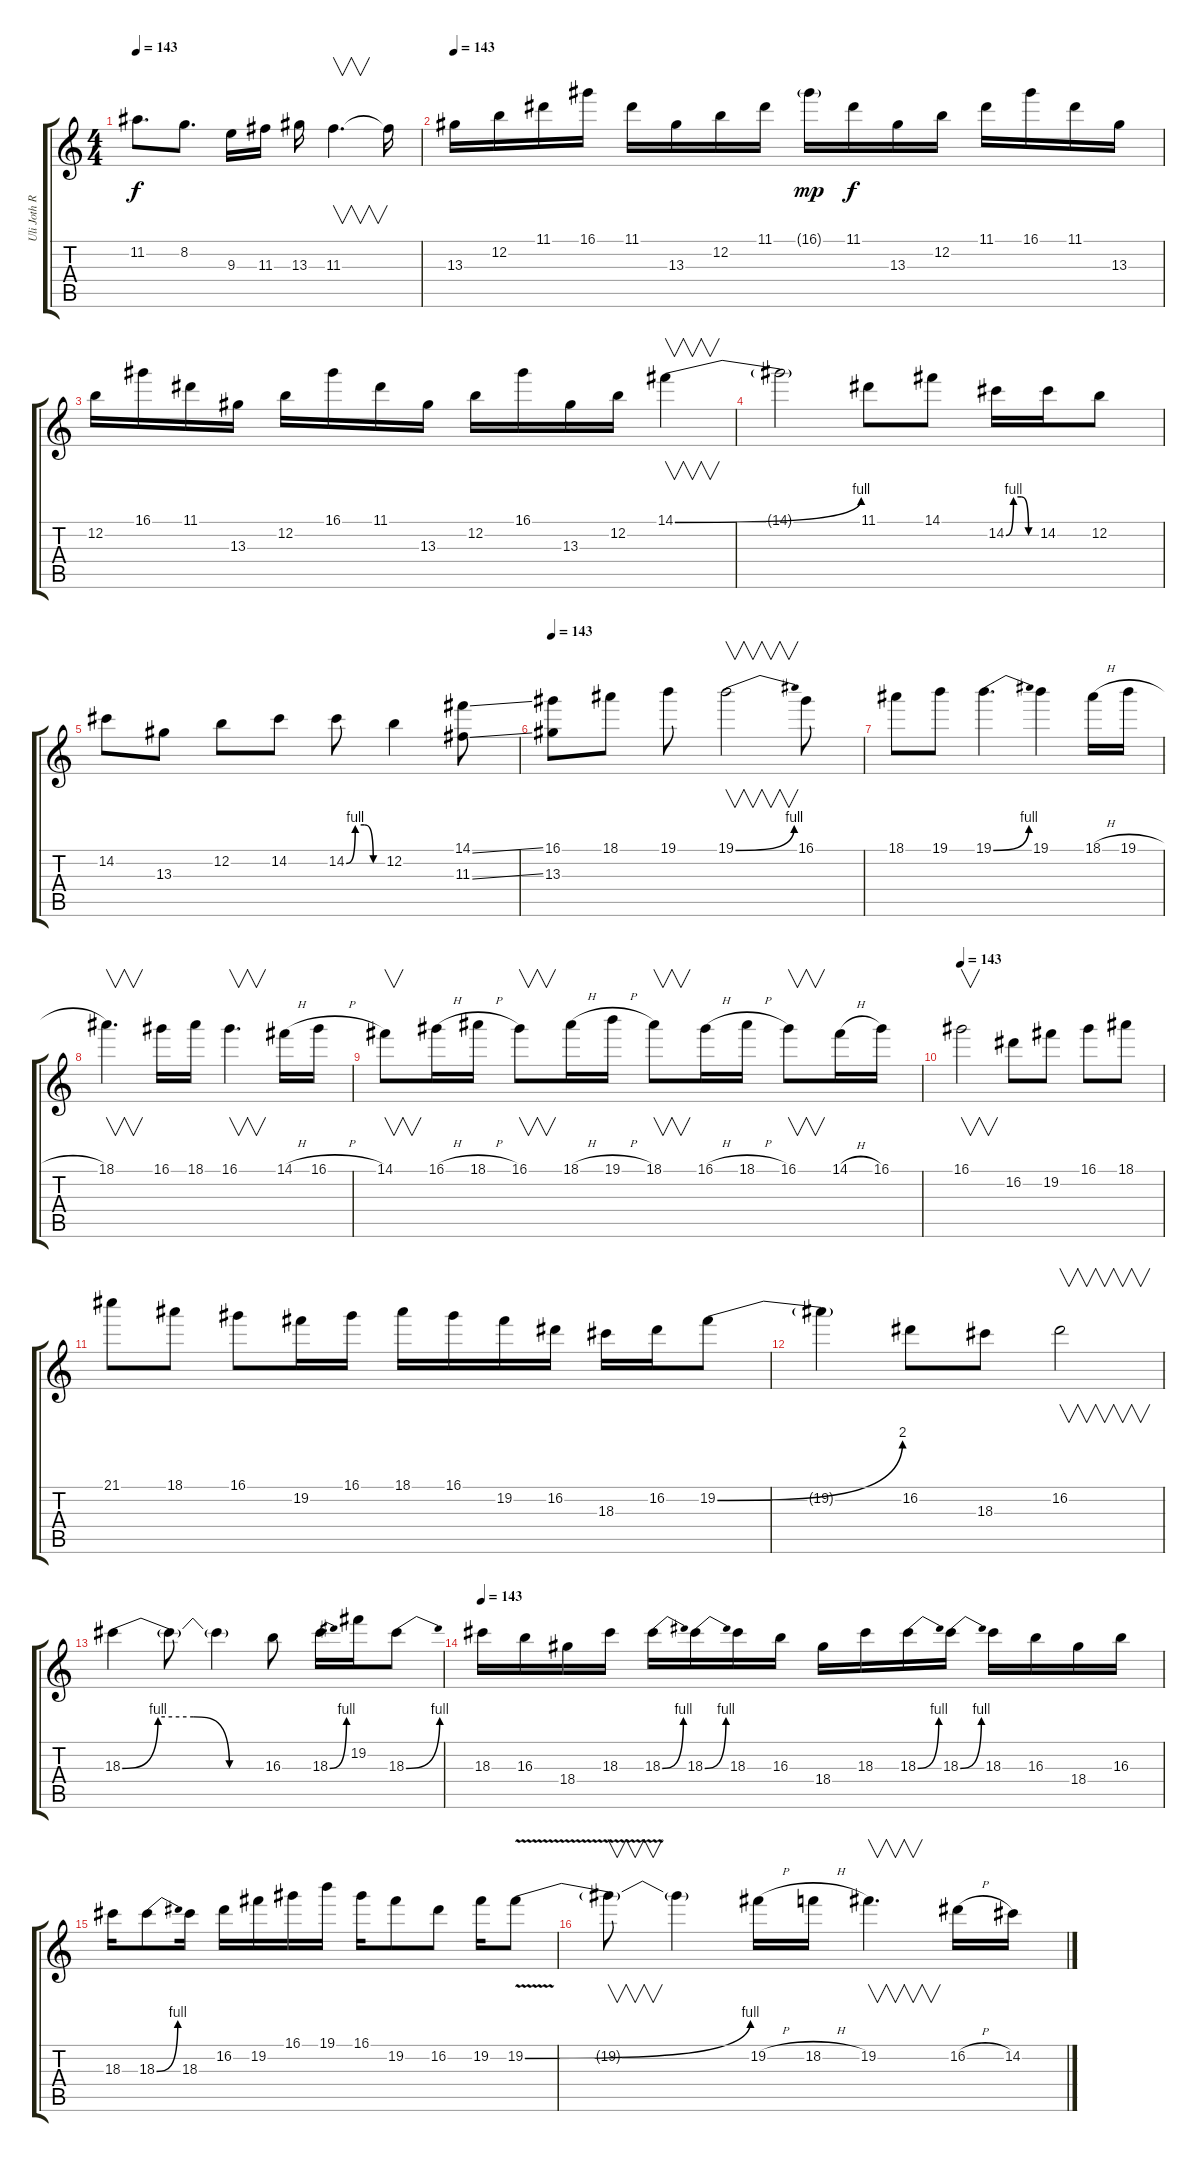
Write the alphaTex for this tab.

\track ("Uli Joth Roth" "Uli Joth R") {instrument distortionguitar}
\staff {score tabs}
\tuning (E4 B3 G3 D3 A2 E2) {hide}
\ts (4 4)
\tempo 143
\clef g2
\ks c
11.2.8{d dy f} 8.2.8{d} 9.3.16 11.3.16 13.3.16 11.3.4{v d} 11.3{t}.16 |
\tempo 143
13.3.16 12.2.16 11.1.16 16.1.16 11.1.16 13.3.16 12.2.16 11.1.16 16.1{g}.16{dy mp} 11.1.16{dy f} 13.3.16 12.2.16 11.1.16 16.1.16 11.1.16 13.3.16 |
12.2.16 16.1.16 11.1.16 13.3.16 12.2.16 16.1.16 11.1.16 13.3.16 12.2.16 16.1.16 13.3.16 12.2.16 14.1{be (bend 0 0 60 4)}.4{v} |
14.1{t}.2 11.1.8 14.1.8 14.2{be (custom 0 0 15 4 30 4 45 0 60 0)}.16 14.2.16 12.2.8 |
14.2.8 13.3.8 12.2.8 14.2.8 14.2{be (custom 0 0 15 4 30 4 45 0 60 0)}.8 12.2.4 (14.1{ss} 11.3{ss}).8 |
\tempo 143
(16.1 13.3).8 18.1.8 19.1.8 19.1{be (bend 0 0 60 4)}.2{v} 16.1.8 |
18.1.8 19.1.8 19.1{be (bend 0 0 60 4)}.4{d} 19.1.4 18.1{h}.16 19.1{h}.16 |
18.1.4{v d} 16.1.16 18.1.16 16.1.4{v d} 14.1{h}.16 16.1{h}.16 |
14.1.8{v} 16.1{h}.16 18.1{h}.16 16.1.8{v} 18.1{h}.16 19.1{h}.16 18.1.8{v} 16.1{h}.16 18.1{h}.16 16.1.8{v} 14.1{h}.16 16.1.16 |
\tempo 143
16.1.2{v} 16.2.8 19.2.8 16.1.8 18.1.8 |
21.1.8 18.1.8 16.1.8 19.2.16 16.1.16 18.1.16 16.1.16 19.2.16 16.2.16 18.3.16 16.2.16 19.2{be (bend 0 0 60 8)}.8 |
19.2{t}.4 16.2.8 18.3.8 16.2.2{v} |
18.3{be (custom 0 0 15 4 30 4 45 0 60 0)}.4 18.3{t}.8 18.3{t}.4 16.3.8 18.3{be (bend 0 0 60 4)}.16 19.2.16 18.3{be (bend 0 0 60 4)}.8 |
\tempo 143
18.3.16 16.3.16 18.4.16 18.3.16 18.3{be (bend 0 0 60 4)}.16 18.3{be (bend 0 0 60 4)}.16 18.3.16 16.3.16 18.4.16 18.3.16 18.3{be (bend 0 0 60 4)}.16 18.3{be (bend 0 0 60 4)}.16 18.3.16 16.3.16 18.4.16 16.3.16 |
18.3.16 18.3{be (bend 0 0 60 4)}.8 18.3.16 16.2.16 19.2.16 16.1.16 19.1.16 16.1.16 19.2.8 16.2.8 19.2.16 19.2{be (bend 0 0 60 4) v}.8 |
19.2{t}.8{v} 19.2{t}.4 19.2{h}.16 18.2{h}.16 19.2.4{v d} 16.2{h}.16 14.2{h}.16
